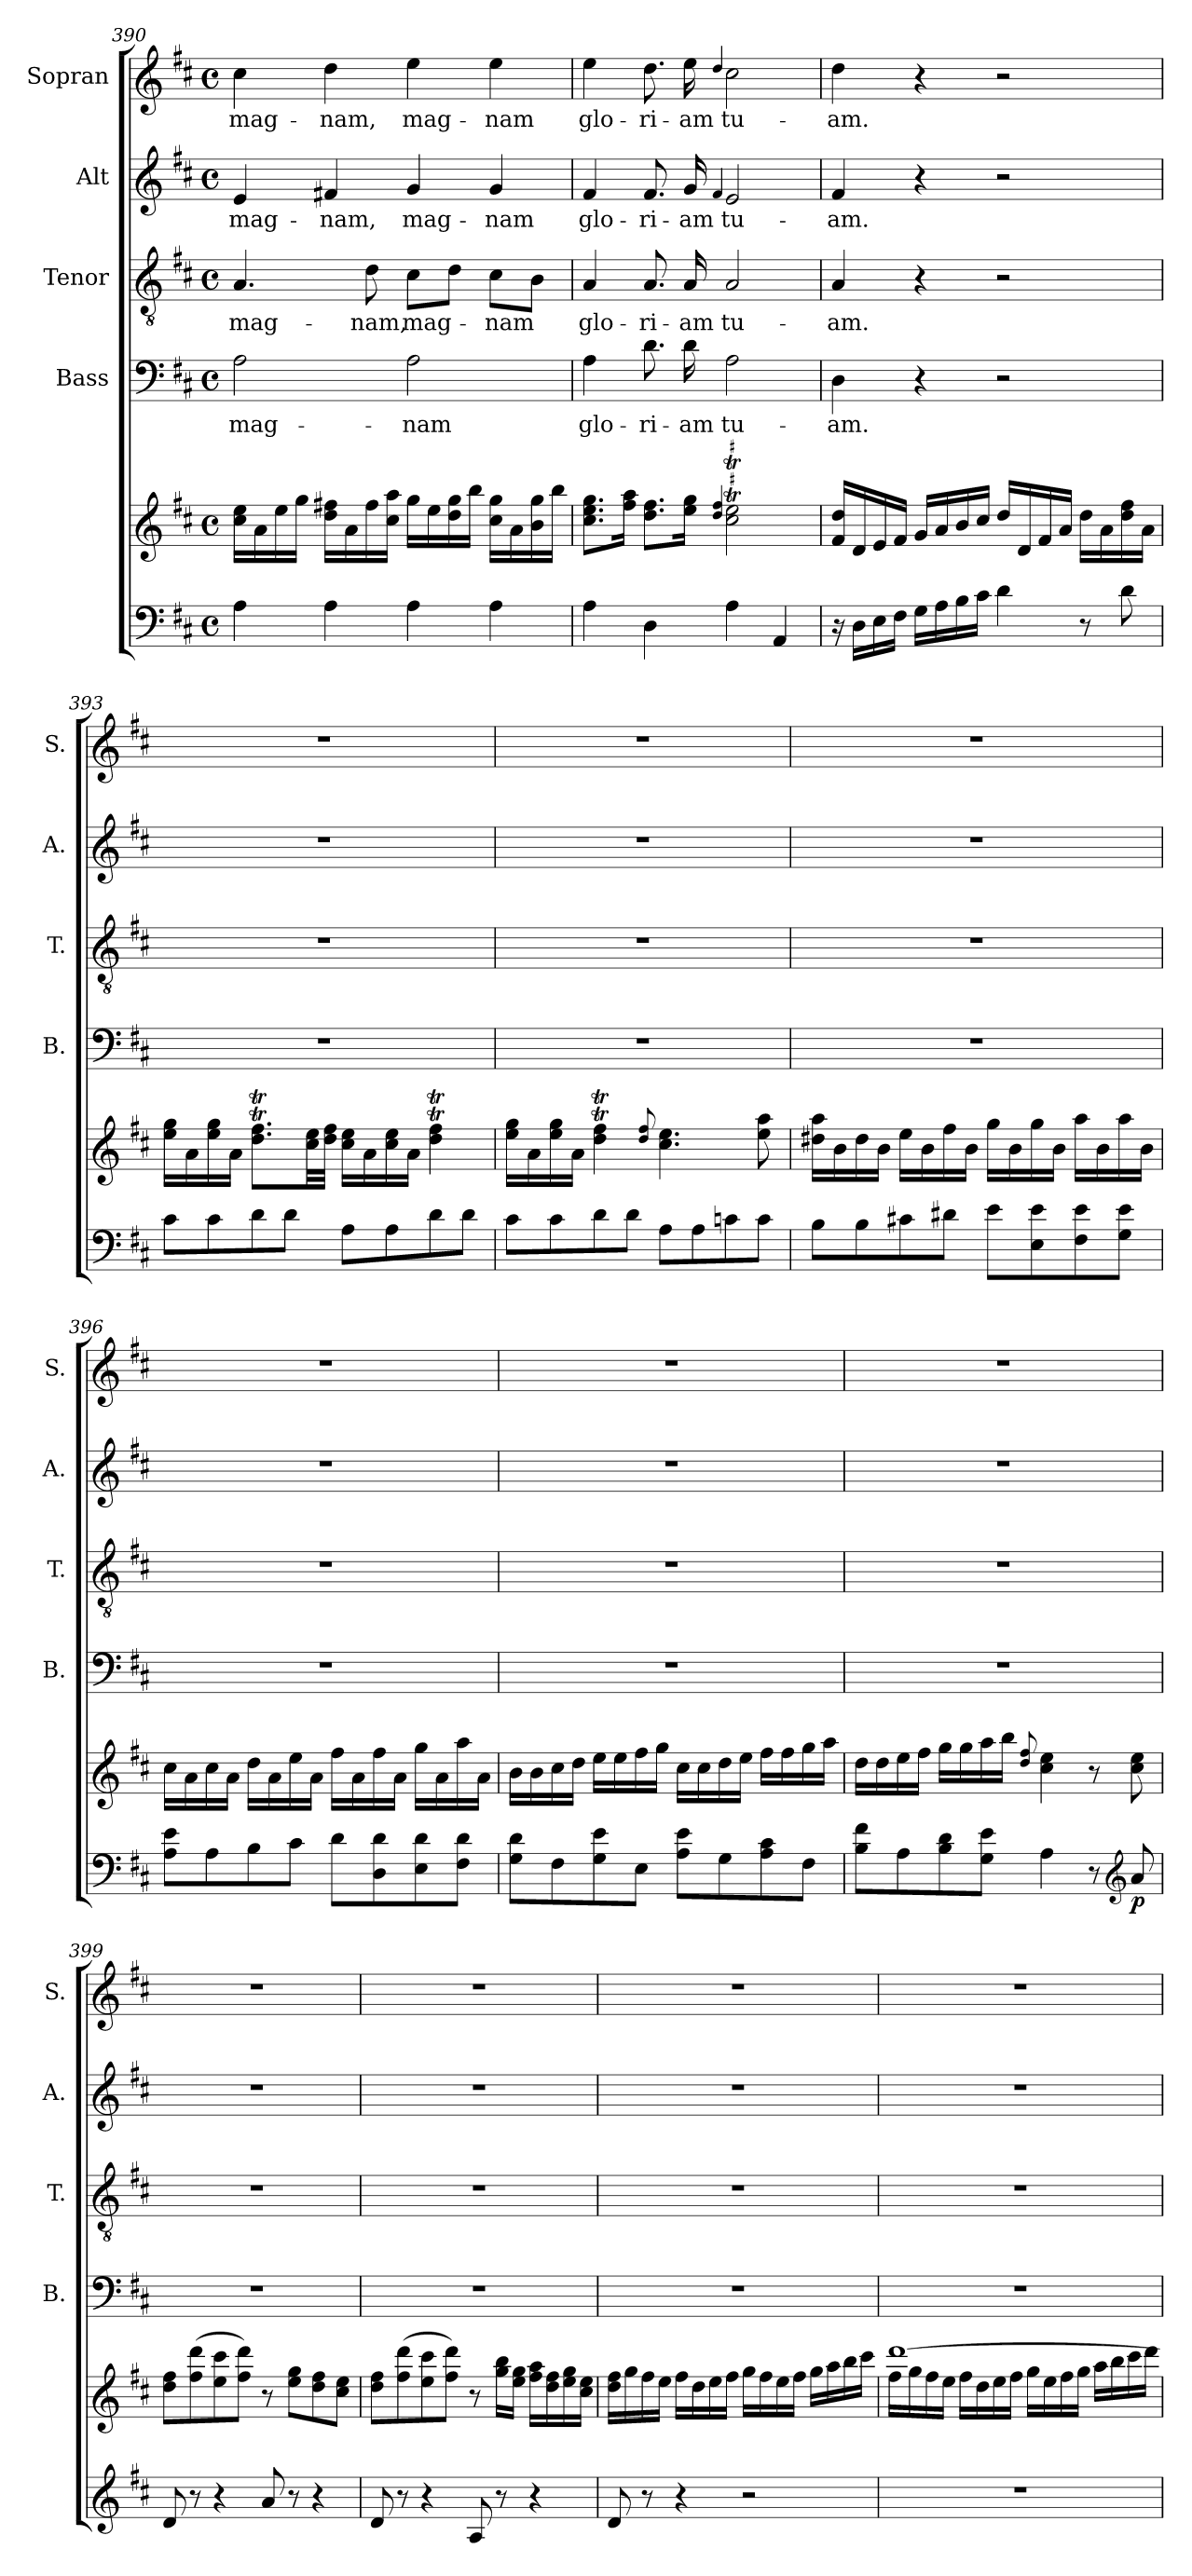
**kern	**kern	**dynam	**kern	**text	**kern	**text	**kern	**text	**kern	**text
*part5	*part5	*part5	*part4	*part4	*part3	*part3	*part2	*part2	*part1	*part1
*staff6	*staff5	*staff5/6	*staff4	*staff4	*staff3	*staff3	*staff2	*staff2	*staff1	*staff1
*	*	*	*I"Bass	*	*I"Tenor	*	*I"Alt	*	*I"Sopran	*
*	*	*	*I'B.	*	*I'T.	*	*I'A.	*	*I'S.	*
!!LO:PB:g=z
*clefF4	*clefG2	*	*clefF4	*	*clefGv2	*	*clefG2	*	*clefG2	*
*k[f#c#]	*k[f#c#]	*	*k[f#c#]	*	*k[f#c#]	*	*k[f#c#]	*	*k[f#c#]	*
*D:	*D:	*	*D:	*	*D:	*	*D:	*	*D:	*
*M4/4	*M4/4	*	*M4/4	*	*M4/4	*	*M4/4	*	*M4/4	*
*met(c)	*met(c)	*	*met(c)	*	*met(c)	*	*met(c)	*	*met(c)	*
=390	=390	=390	=390	=390	=390	=390	=390	=390	=390	=390
!	!	!	!	!LO:LY:b	!	!LO:LY:b	!	!LO:LY:b	!	!LO:LY:b
4A\	16cc#\ 16ee\LL	.	2A\	mag-	4.A/	mag-	4e/	mag-	4cc#\	mag-
.	16a\	.	.	.	.	.	.	.	.	.
.	16ee\	.	.	.	.	.	.	.	.	.
.	16gg\JJ	.	.	.	.	.	.	.	.	.
!	!	!	!	!	!	!	!	!LO:LY:b	!	!LO:LY:b
4A\	16dd\ 16ff#X\LL	.	.	.	.	.	4f#X/	-nam,	4dd\	-nam,
.	16a\	.	.	.	.	.	.	.	.	.
!	!	!	!	!	!	!LO:LY:b	!	!	!	!
.	16ff#\	.	.	.	8d\	-nam,	.	.	.	.
.	16cc#\ 16aa\JJ	.	.	.	.	.	.	.	.	.
!	!	!	!	!LO:LY:b	!	!LO:LY:b	!	!LO:LY:b	!	!LO:LY:b
4A\	16gg\LL	.	2A\	-nam	8c#\L	mag-	4g/	mag-	4ee\	mag-
.	16ee\	.	.	.	.	.	.	.	.	.
.	16dd\ 16gg\	.	.	.	8d\J	.	.	.	.	.
.	16bb\JJ	.	.	.	.	.	.	.	.	.
!	!	!	!	!	!	!LO:LY:b	!	!LO:LY:b	!	!LO:LY:b
4A\	16cc#\ 16gg\LL	.	.	.	8c#\L	-nam	4g/	-nam	4ee\	-nam
.	16a\	.	.	.	.	.	.	.	.	.
.	16b\ 16gg\	.	.	.	8B\J	.	.	.	.	.
.	16bb\JJ	.	.	.	.	.	.	.	.	.
=391	=391	=391	=391	=391	=391	=391	=391	=391	=391	=391
!	!	!	!	!LO:LY:b	!	!LO:LY:b	!	!LO:LY:b	!	!LO:LY:b
4A\	8.cc#\ 8.ee\ 8.gg\L	.	4A\	glo-	4A/	glo-	4f#/	glo-	4ee\	glo-
.	16ff#\ 16aa\Jk	.	.	.	.	.	.	.	.	.
!	!	!	!	!LO:LY:b	!	!LO:LY:b	!	!LO:LY:b	!	!LO:LY:b
4D\	8.dd\ 8.ff#\L	.	8.d\	-ri-	8.A/	-ri-	8.f#/	-ri-	8.dd\	-ri-
!	!	!	!	!LO:LY:b	!	!LO:LY:b	!	!LO:LY:b	!	!LO:LY:b
.	16ee\ 16gg\Jk	.	16d\	-am	16A/	-am	16g/	-am	16ee\	-am
.	4qqdd/ 4qqff#/	.	.	.	.	.	4qqf#/	.	4qqdd/	.
!	!	!	!	!LO:LY:b	!	!LO:LY:b	!	!LO:LY:b	!	!LO:LY:b
4A\	2cc#\T 2ee\T	.	2A\	tu-	2A/	tu-	2e/	tu-	2cc#\	tu-
4AA/	.	.	.	.	.	.	.	.	.	.
=392	=392	=392	=392	=392	=392	=392	=392	=392	=392	=392
!	!	!	!	!LO:LY:b	!	!LO:LY:b	!	!LO:LY:b	!	!LO:LY:b
16r	16f#/ 16dd/LL	.	4D\	-am.	4A/	-am.	4f#/	-am.	4dd\	-am.
16D\LL	16d/	.	.	.	.	.	.	.	.	.
16E\	16e/	.	.	.	.	.	.	.	.	.
16F#\JJ	16f#/JJ	.	.	.	.	.	.	.	.	.
16G\LL	16g/LL	.	4r	.	4r	.	4r	.	4r	.
16A\	16a/	.	.	.	.	.	.	.	.	.
16B\	16b/	.	.	.	.	.	.	.	.	.
16c#\JJ	16cc#/JJ	.	.	.	.	.	.	.	.	.
4d\	16dd/LL	.	2r	.	2r	.	2r	.	2r	.
.	16d/	.	.	.	.	.	.	.	.	.
.	16f#/	.	.	.	.	.	.	.	.	.
.	16a/JJ	.	.	.	.	.	.	.	.	.
8r	16dd\LL	.	.	.	.	.	.	.	.	.
.	16a\	.	.	.	.	.	.	.	.	.
8d\	16dd\ 16ff#\	.	.	.	.	.	.	.	.	.
.	16a\JJ	.	.	.	.	.	.	.	.	.
!!LO:LB:g=z
=393	=393	=393	=393	=393	=393	=393	=393	=393	=393	=393
8c#\L	16ee\ 16gg\LL	.	1r	.	1r	.	1r	.	1r	.
.	16a\	.	.	.	.	.	.	.	.	.
8c#\	16ee\ 16gg\	.	.	.	.	.	.	.	.	.
.	16a\JJ	.	.	.	.	.	.	.	.	.
8d\	8.dd\T 8.ff#\TL	.	.	.	.	.	.	.	.	.
8d\J	.	.	.	.	.	.	.	.	.	.
.	32cc#\ 32ee\LL	.	.	.	.	.	.	.	.	.
.	32dd\ 32ff#\JJJ	.	.	.	.	.	.	.	.	.
8A\L	16cc#\ 16ee\LL	.	.	.	.	.	.	.	.	.
.	16a\	.	.	.	.	.	.	.	.	.
8A\	16cc#\ 16ee\	.	.	.	.	.	.	.	.	.
.	16a\JJ	.	.	.	.	.	.	.	.	.
8d\	4dd\T 4ff#\T	.	.	.	.	.	.	.	.	.
8d\J	.	.	.	.	.	.	.	.	.	.
=394	=394	=394	=394	=394	=394	=394	=394	=394	=394	=394
8c#\L	16ee\ 16gg\LL	.	1r	.	1r	.	1r	.	1r	.
.	16a\	.	.	.	.	.	.	.	.	.
8c#\	16ee\ 16gg\	.	.	.	.	.	.	.	.	.
.	16a\JJ	.	.	.	.	.	.	.	.	.
8d\	4dd\T 4ff#\T	.	.	.	.	.	.	.	.	.
8d\J	.	.	.	.	.	.	.	.	.	.
.	8qqdd/ 8qqff#/	.	.	.	.	.	.	.	.	.
8A\L	4.cc#\ 4.ee\	.	.	.	.	.	.	.	.	.
8A\	.	.	.	.	.	.	.	.	.	.
8cn\	.	.	.	.	.	.	.	.	.	.
8c\J	8ee\ 8aa\	.	.	.	.	.	.	.	.	.
=395	=395	=395	=395	=395	=395	=395	=395	=395	=395	=395
8B\L	16dd#X\ 16aa\LL	.	1r	.	1r	.	1r	.	1r	.
.	16b\	.	.	.	.	.	.	.	.	.
8B\	16dd#\	.	.	.	.	.	.	.	.	.
.	16b\JJ	.	.	.	.	.	.	.	.	.
8c#X\	16ee\LL	.	.	.	.	.	.	.	.	.
.	16b\	.	.	.	.	.	.	.	.	.
8d#X\J	16ff#\	.	.	.	.	.	.	.	.	.
.	16b\JJ	.	.	.	.	.	.	.	.	.
8e\L	16gg\LL	.	.	.	.	.	.	.	.	.
.	16b\	.	.	.	.	.	.	.	.	.
8E\ 8e\	16gg\	.	.	.	.	.	.	.	.	.
.	16b\JJ	.	.	.	.	.	.	.	.	.
8F#\ 8e\	16aa\LL	.	.	.	.	.	.	.	.	.
.	16b\	.	.	.	.	.	.	.	.	.
8G\ 8e\J	16aa\	.	.	.	.	.	.	.	.	.
.	16b\JJ	.	.	.	.	.	.	.	.	.
!!LO:PB:g=z
=396	=396	=396	=396	=396	=396	=396	=396	=396	=396	=396
8A\ 8e\L	16cc#\LL	.	1r	.	1r	.	1r	.	1r	.
.	16a\	.	.	.	.	.	.	.	.	.
8A\	16cc#\	.	.	.	.	.	.	.	.	.
.	16a\JJ	.	.	.	.	.	.	.	.	.
8B\	16dd\LL	.	.	.	.	.	.	.	.	.
.	16a\	.	.	.	.	.	.	.	.	.
8c#\J	16ee\	.	.	.	.	.	.	.	.	.
.	16a\JJ	.	.	.	.	.	.	.	.	.
8d\L	16ff#\LL	.	.	.	.	.	.	.	.	.
.	16a\	.	.	.	.	.	.	.	.	.
8D\ 8d\	16ff#\	.	.	.	.	.	.	.	.	.
.	16a\JJ	.	.	.	.	.	.	.	.	.
8E\ 8d\	16gg\LL	.	.	.	.	.	.	.	.	.
.	16a\	.	.	.	.	.	.	.	.	.
8F#\ 8d\J	16aa\	.	.	.	.	.	.	.	.	.
.	16a\JJ	.	.	.	.	.	.	.	.	.
=397	=397	=397	=397	=397	=397	=397	=397	=397	=397	=397
8G\ 8d\L	16b\LL	.	1r	.	1r	.	1r	.	1r	.
.	16b\	.	.	.	.	.	.	.	.	.
8F#\	16cc#\	.	.	.	.	.	.	.	.	.
.	16dd\JJ	.	.	.	.	.	.	.	.	.
8G\ 8e\	16ee\LL	.	.	.	.	.	.	.	.	.
.	16ee\	.	.	.	.	.	.	.	.	.
8E\J	16ff#\	.	.	.	.	.	.	.	.	.
.	16gg\JJ	.	.	.	.	.	.	.	.	.
8A\ 8e\L	16cc#\LL	.	.	.	.	.	.	.	.	.
.	16cc#\	.	.	.	.	.	.	.	.	.
8G\	16dd\	.	.	.	.	.	.	.	.	.
.	16ee\JJ	.	.	.	.	.	.	.	.	.
8A\ 8c#\	16ff#\LL	.	.	.	.	.	.	.	.	.
.	16ff#\	.	.	.	.	.	.	.	.	.
8F#\J	16gg\	.	.	.	.	.	.	.	.	.
.	16aa\JJ	.	.	.	.	.	.	.	.	.
=398	=398	=398	=398	=398	=398	=398	=398	=398	=398	=398
8B\ 8f#\L	16dd\LL	.	1r	.	1r	.	1r	.	1r	.
.	16dd\	.	.	.	.	.	.	.	.	.
8A\	16ee\	.	.	.	.	.	.	.	.	.
.	16ff#\JJ	.	.	.	.	.	.	.	.	.
8B\ 8d\	16gg\LL	.	.	.	.	.	.	.	.	.
.	16gg\	.	.	.	.	.	.	.	.	.
8G\ 8e\J	16aa\	.	.	.	.	.	.	.	.	.
.	16bb\JJ	.	.	.	.	.	.	.	.	.
.	8qqdd/ 8qqff#/	.	.	.	.	.	.	.	.	.
4A\	4cc#\ 4ee\	.	.	.	.	.	.	.	.	.
8r	8r	.	.	.	.	.	.	.	.	.
*clefG2	*	*	*	*	*	*	*	*	*	*
!	!	!LO:DY:b=2	!	!	!	!	!	!	!	!
8a/	8cc#\ 8ee\	p	.	.	.	.	.	.	.	.
!!LO:LB:g=z
=399	=399	=399	=399	=399	=399	=399	=399	=399	=399	=399
8d/	8dd\ 8ff#\L	.	1r	.	1r	.	1r	.	1r	.
8r	(>8ff#\ 8ddd\	.	.	.	.	.	.	.	.	.
4r	8ee\ 8ccc#\	.	.	.	.	.	.	.	.	.
.	8ff#\ 8ddd\J)	.	.	.	.	.	.	.	.	.
8a/	8r	.	.	.	.	.	.	.	.	.
8r	8ee\ 8gg\L	.	.	.	.	.	.	.	.	.
4r	8dd\ 8ff#\	.	.	.	.	.	.	.	.	.
.	8cc#\ 8ee\J	.	.	.	.	.	.	.	.	.
=400	=400	=400	=400	=400	=400	=400	=400	=400	=400	=400
8d/	8dd\ 8ff#\L	.	1r	.	1r	.	1r	.	1r	.
8r	(>8ff#\ 8ddd\	.	.	.	.	.	.	.	.	.
4r	8ee\ 8ccc#\	.	.	.	.	.	.	.	.	.
.	8ff#\ 8ddd\J)	.	.	.	.	.	.	.	.	.
8A/	8r	.	.	.	.	.	.	.	.	.
8r	16gg\ 16bb\LL	.	.	.	.	.	.	.	.	.
.	16ee\ 16gg\JJ	.	.	.	.	.	.	.	.	.
4r	16ff#\ 16aa\LL	.	.	.	.	.	.	.	.	.
.	16dd\ 16ff#\	.	.	.	.	.	.	.	.	.
.	16ee\ 16gg\	.	.	.	.	.	.	.	.	.
.	16cc#\ 16ee\JJ	.	.	.	.	.	.	.	.	.
=401	=401	=401	=401	=401	=401	=401	=401	=401	=401	=401
8d/	16dd\ 16ff#\LL	.	1r	.	1r	.	1r	.	1r	.
.	16gg\	.	.	.	.	.	.	.	.	.
8r	16ff#\	.	.	.	.	.	.	.	.	.
.	16ee\JJ	.	.	.	.	.	.	.	.	.
4r	16ff#\LL	.	.	.	.	.	.	.	.	.
.	16dd\	.	.	.	.	.	.	.	.	.
.	16ee\	.	.	.	.	.	.	.	.	.
.	16ff#\JJ	.	.	.	.	.	.	.	.	.
2r	16gg\LL	.	.	.	.	.	.	.	.	.
.	16ff#\	.	.	.	.	.	.	.	.	.
.	16ee\	.	.	.	.	.	.	.	.	.
.	16ff#\JJ	.	.	.	.	.	.	.	.	.
.	16gg\LL	.	.	.	.	.	.	.	.	.
.	16aa\	.	.	.	.	.	.	.	.	.
.	16bb\	.	.	.	.	.	.	.	.	.
.	16ccc#\JJ	.	.	.	.	.	.	.	.	.
!!LO:PB:g=z
=402	=402	=402	=402	=402	=402	=402	=402	=402	=402	=402
*	*^	*	*	*	*	*	*	*	*	*
1r	[>1ddd	16ff#\LL	.	1r	.	1r	.	1r	.	1r	.
.	.	16gg\	.	.	.	.	.	.	.	.	.
.	.	16ff#\	.	.	.	.	.	.	.	.	.
.	.	16ee\JJ	.	.	.	.	.	.	.	.	.
.	.	16ff#\LL	.	.	.	.	.	.	.	.	.
.	.	16dd\	.	.	.	.	.	.	.	.	.
.	.	16ee\	.	.	.	.	.	.	.	.	.
.	.	16ff#\JJ	.	.	.	.	.	.	.	.	.
.	.	16gg\LL	.	.	.	.	.	.	.	.	.
.	.	16ee\	.	.	.	.	.	.	.	.	.
.	.	16ff#\	.	.	.	.	.	.	.	.	.
.	.	16gg\JJ	.	.	.	.	.	.	.	.	.
.	.	16aa\LL	.	.	.	.	.	.	.	.	.
.	.	16bb\	.	.	.	.	.	.	.	.	.
.	.	16ccc#\	.	.	.	.	.	.	.	.	.
.	.	16ddd\JJ	.	.	.	.	.	.	.	.	.
*	*v	*v	*	*	*	*	*	*	*	*	*
=	=	=	=	=	=	=	=	=	=	=
*-	*-	*-	*-	*-	*-	*-	*-	*-	*-	*-
